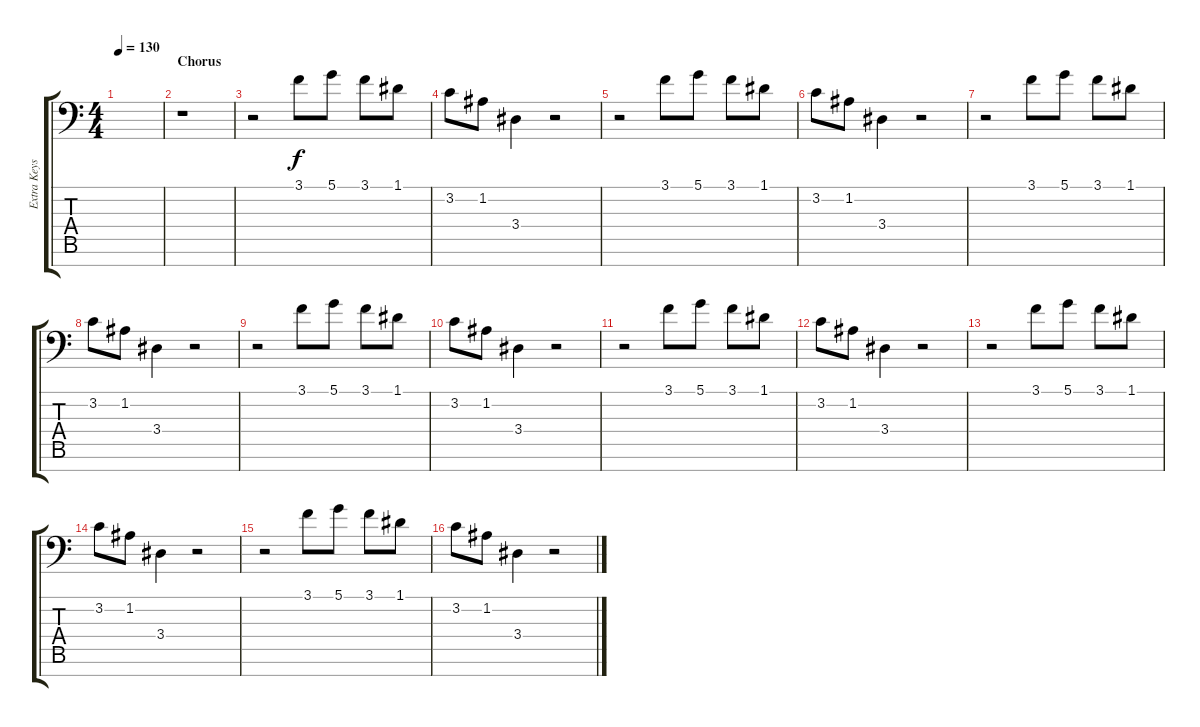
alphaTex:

\track ("Extra Keys" "Extra Keys") {instrument harpsichord}
\staff {score tabs}
\tuning (D4 A3 F3 C3 G2 D2 C-1) {hide}
\ts (4 4)
\tempo 130
\clef f4
\ks c
|
\section ("" "Chorus")
r.1 |
r.2 3.1.8 5.1.8 3.1.8 1.1.8 |
3.2.8 1.2.8 3.4.4 r.2 |
r.2 3.1.8 5.1.8 3.1.8 1.1.8 |
\section ("" "")
3.2.8 1.2.8 3.4.4 r.2 |
r.2 3.1.8 5.1.8 3.1.8 1.1.8 |
3.2.8 1.2.8 3.4.4 r.2 |
r.2 3.1.8 5.1.8 3.1.8 1.1.8 |
\section ("" "")
3.2.8 1.2.8 3.4.4 r.2 |
r.2 3.1.8 5.1.8 3.1.8 1.1.8 |
3.2.8 1.2.8 3.4.4 r.2 |
r.2 3.1.8 5.1.8 3.1.8 1.1.8 |
\section ("" "")
3.2.8 1.2.8 3.4.4 r.2 |
r.2 3.1.8 5.1.8 3.1.8 1.1.8 |
3.2.8 1.2.8 3.4.4 r.2
